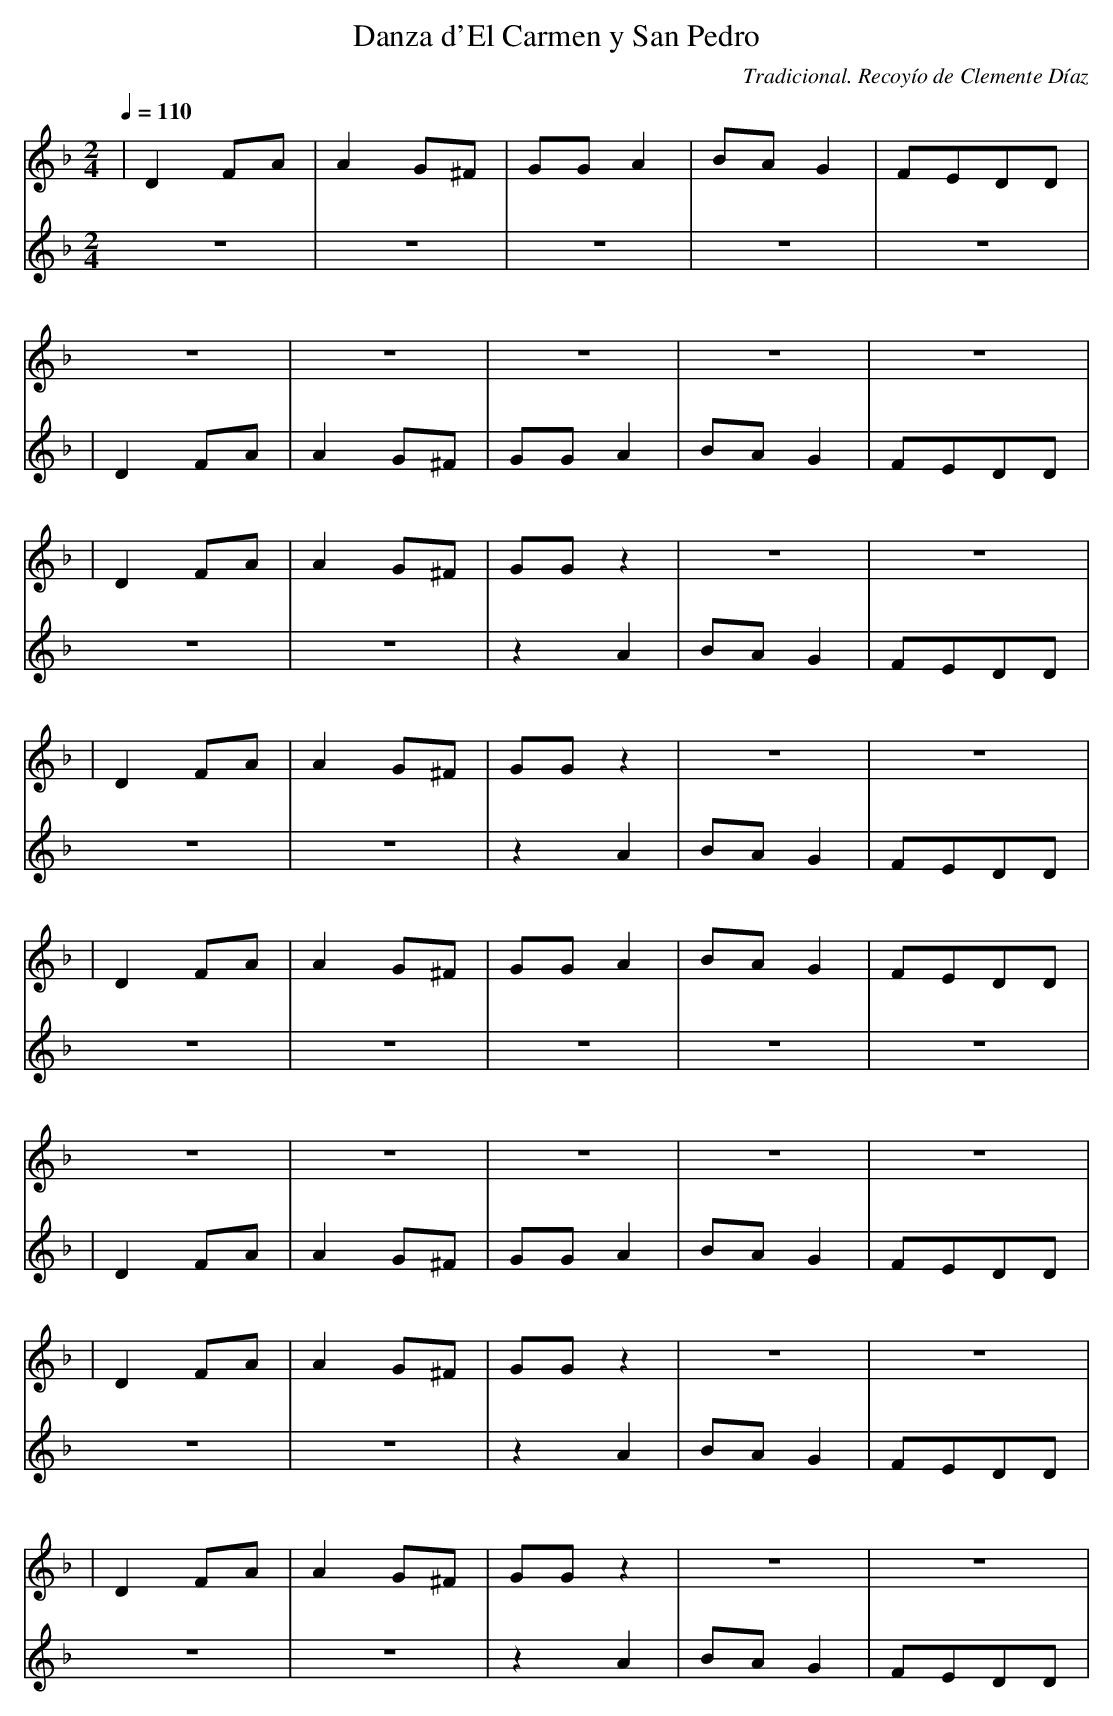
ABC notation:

X:1
T:Danza d'El Carmen y San Pedro
C:Tradicional. Recoyío de Clemente Díaz
M:2/4
L:1/8
Q:1/4=110
E:2 Voces
K:Dm
V:1
|D2 FA|A2 G^F|GG A2|BA G2|FEDD|
z4|z4|z4|z4|z4|
|D2 FA|A2 G^F|GG z2|z4|z4|
|D2 FA|A2 G^F|GG z2|z4|z4|
|D2 FA|A2 G^F|GG A2|BA G2|FEDD|
z4|z4|z4|z4|z4|
|D2 FA|A2 G^F|GG z2|z4|z4|
|D2 FA|A2 G^F|GG z2|z4|z4|
V:2
z4|z4|z4|z4|z4|
|D2 FA|A2 G^F|GG A2|BA G2|FEDD|
z4|z4|z2 A2|BA G2|FEDD|
z4|z4|z2 A2|BA G2|FEDD|
z4|z4|z4|z4|z4|
|D2 FA|A2 G^F|GG A2|BA G2|FEDD|
z4|z4|z2 A2|BA G2|FEDD|
z4|z4|z2 A2|BA G2|FEDD|
